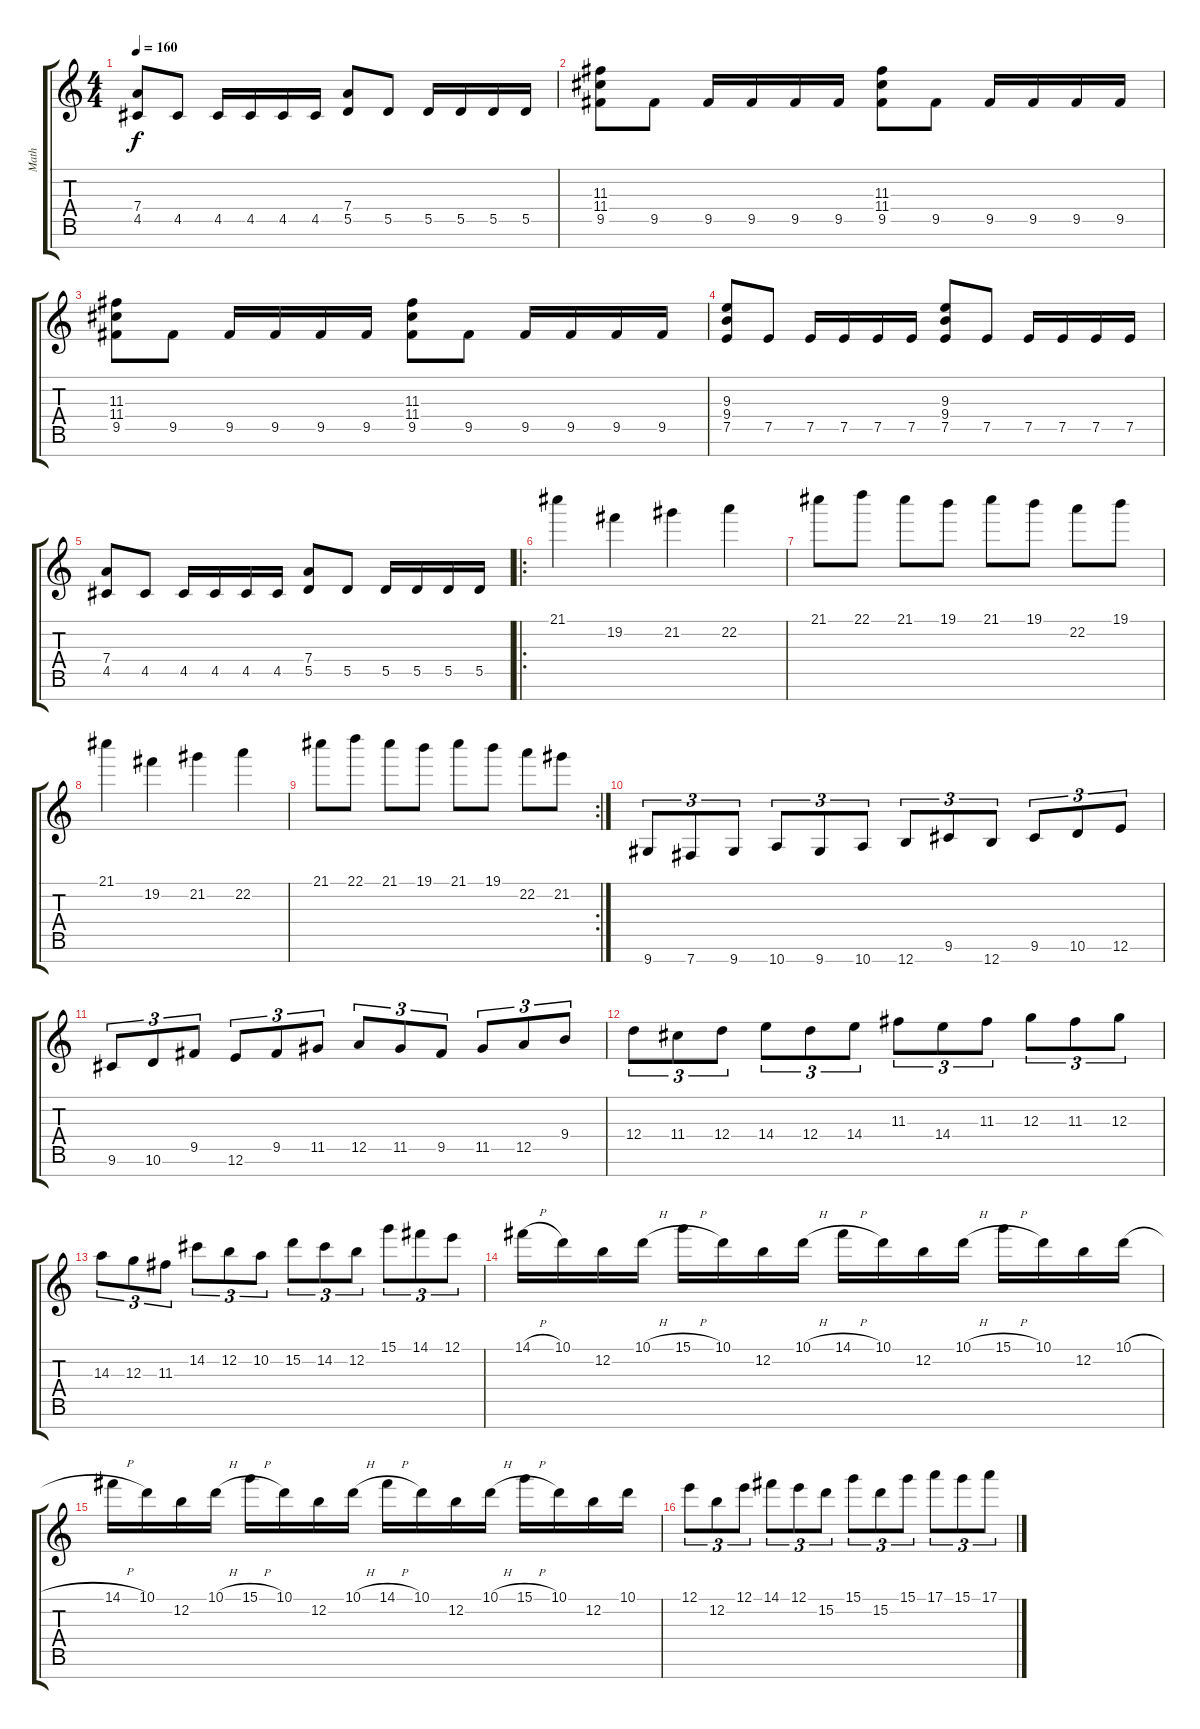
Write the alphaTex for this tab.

\track ("Math" "Math") {instrument distortionguitar}
\staff {score tabs}
\tuning (E4 B3 G3 D3 A2 E2 B1) {hide}
\ts (4 4)
\tempo 160
\clef g2
\ks c
(7.4 4.5).8{dy f} 4.5.8 4.5.16 4.5.16 4.5.16 4.5.16 (7.4 5.5).8 5.5.8 5.5.16 5.5.16 5.5.16 5.5.16 |
(11.3 11.4 9.5).8 9.5.8 9.5.16 9.5.16 9.5.16 9.5.16 (11.3 11.4 9.5).8 9.5.8 9.5.16 9.5.16 9.5.16 9.5.16 |
(11.3 11.4 9.5).8 9.5.8 9.5.16 9.5.16 9.5.16 9.5.16 (11.3 11.4 9.5).8 9.5.8 9.5.16 9.5.16 9.5.16 9.5.16 |
(9.3 9.4 7.5).8 7.5.8 7.5.16 7.5.16 7.5.16 7.5.16 (9.3 9.4 7.5).8 7.5.8 7.5.16 7.5.16 7.5.16 7.5.16 |
(7.4 4.5).8 4.5.8 4.5.16 4.5.16 4.5.16 4.5.16 (7.4 5.5).8 5.5.8 5.5.16 5.5.16 5.5.16 5.5.16 |
\ro
21.1.4 19.2.4 21.2.4 22.2.4 |
21.1.8 22.1.8 21.1.8 19.1.8 21.1.8 19.1.8 22.2.8 19.1.8 |
21.1.4 19.2.4 21.2.4 22.2.4 |
\rc 2
21.1.8 22.1.8 21.1.8 19.1.8 21.1.8 19.1.8 22.2.8 21.2.8 |
9.7.8{tu (3 2)} 7.7.8{tu (3 2)} 9.7.8{tu (3 2)} 10.7.8{tu (3 2)} 9.7.8{tu (3 2)} 10.7.8{tu (3 2)} 12.7.8{tu (3 2)} 9.6.8{tu (3 2)} 12.7.8{tu (3 2)} 9.6.8{tu (3 2)} 10.6.8{tu (3 2)} 12.6.8{tu (3 2)} |
9.6.8{tu (3 2)} 10.6.8{tu (3 2)} 9.5.8{tu (3 2)} 12.6.8{tu (3 2)} 9.5.8{tu (3 2)} 11.5.8{tu (3 2)} 12.5.8{tu (3 2)} 11.5.8{tu (3 2)} 9.5.8{tu (3 2)} 11.5.8{tu (3 2)} 12.5.8{tu (3 2)} 9.4.8{tu (3 2)} |
12.4.8{tu (3 2)} 11.4.8{tu (3 2)} 12.4.8{tu (3 2)} 14.4.8{tu (3 2)} 12.4.8{tu (3 2)} 14.4.8{tu (3 2)} 11.3.8{tu (3 2)} 14.4.8{tu (3 2)} 11.3.8{tu (3 2)} 12.3.8{tu (3 2)} 11.3.8{tu (3 2)} 12.3.8{tu (3 2)} |
14.3.8{tu (3 2)} 12.3.8{tu (3 2)} 11.3.8{tu (3 2)} 14.2.8{tu (3 2)} 12.2.8{tu (3 2)} 10.2.8{tu (3 2)} 15.2.8{tu (3 2)} 14.2.8{tu (3 2)} 12.2.8{tu (3 2)} 15.1.8{tu (3 2)} 14.1.8{tu (3 2)} 12.1.8{tu (3 2)} |
14.1{h}.16 10.1.16 12.2.16 10.1{h}.16 15.1{h}.16 10.1.16 12.2.16 10.1{h}.16 14.1{h}.16 10.1.16 12.2.16 10.1{h}.16 15.1{h}.16 10.1.16 12.2.16 10.1{h}.16 |
14.1{h}.16 10.1.16 12.2.16 10.1{h}.16 15.1{h}.16 10.1.16 12.2.16 10.1{h}.16 14.1{h}.16 10.1.16 12.2.16 10.1{h}.16 15.1{h}.16 10.1.16 12.2.16 10.1.16 |
12.1.8{tu (3 2)} 12.2.8{tu (3 2)} 12.1.8{tu (3 2)} 14.1.8{tu (3 2)} 12.1.8{tu (3 2)} 15.2.8{tu (3 2)} 15.1.8{tu (3 2)} 15.2.8{tu (3 2)} 15.1.8{tu (3 2)} 17.1.8{tu (3 2)} 15.1.8{tu (3 2)} 17.1.8{tu (3 2)}
